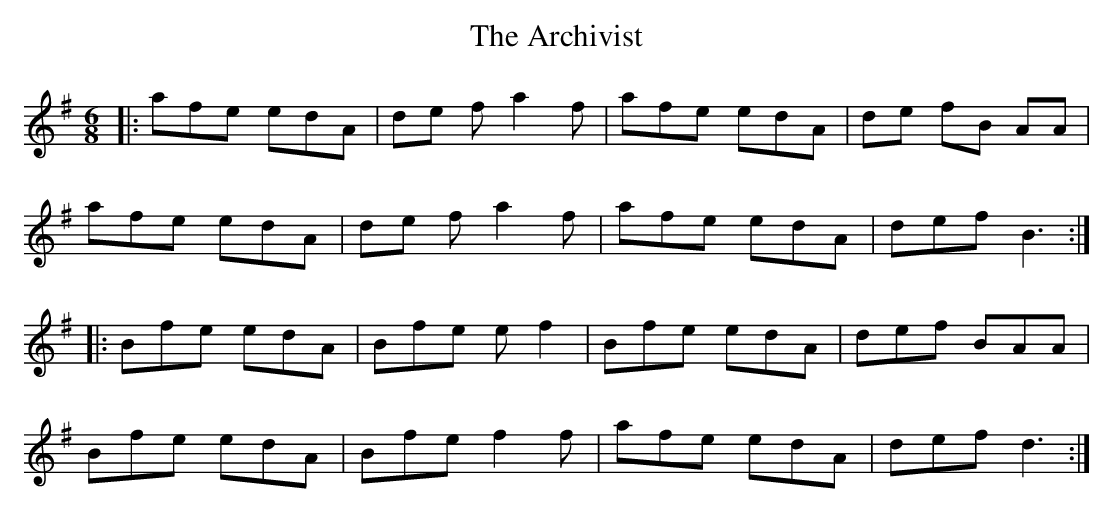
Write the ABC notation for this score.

X:1
T: The Archivist
M: 6/8
L: 1/8
K: Gmaj
|:afe edA|de f a2 f|afe edA|de fB AA|
afe edA|de f a2 f|afe edA|def B3:|
|:Bfe edA|Bfe ef2|Bfe edA|def BAA|
Bfe edA|Bfe f2 f|afe edA|def d3:|
